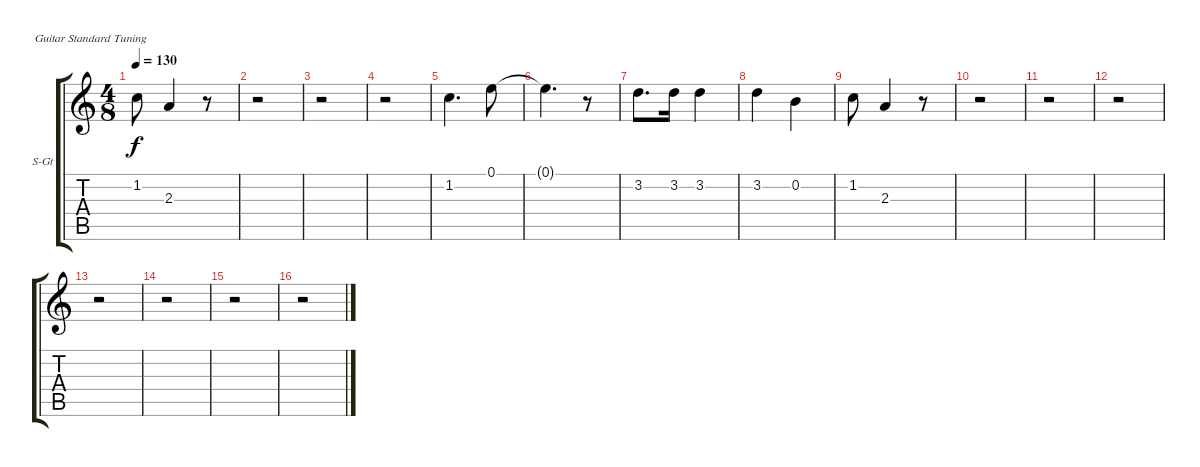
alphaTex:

\bracketExtendMode groupsimilarinstruments
\firstSystemTrackNameOrientation horizontal
\otherSystemsTrackNameOrientation horizontal
\track ("Вокал" "S-Gt") {instrument fx5brightness}
\staff {score tabs}
\tuning (E4 B3 G3 D3 A2 E2)
\displaytranspose 12
\ts (4 8)
\tempo 130
\clef g2
\ks c
1.2.8{dy f} 2.3.4 r.8 |
r.2 |
r.2 |
r.2 |
1.2.4{d} 0.1.8 |
0.1{t}.4{d} r.8 |
3.2.8{d} 3.2.16 3.2.4 |
3.2.4 0.2.4 |
1.2.8 2.3.4 r.8 |
r.2 |
r.2 |
r.2 |
r.2 |
r.2 |
r.2 |
r.2
